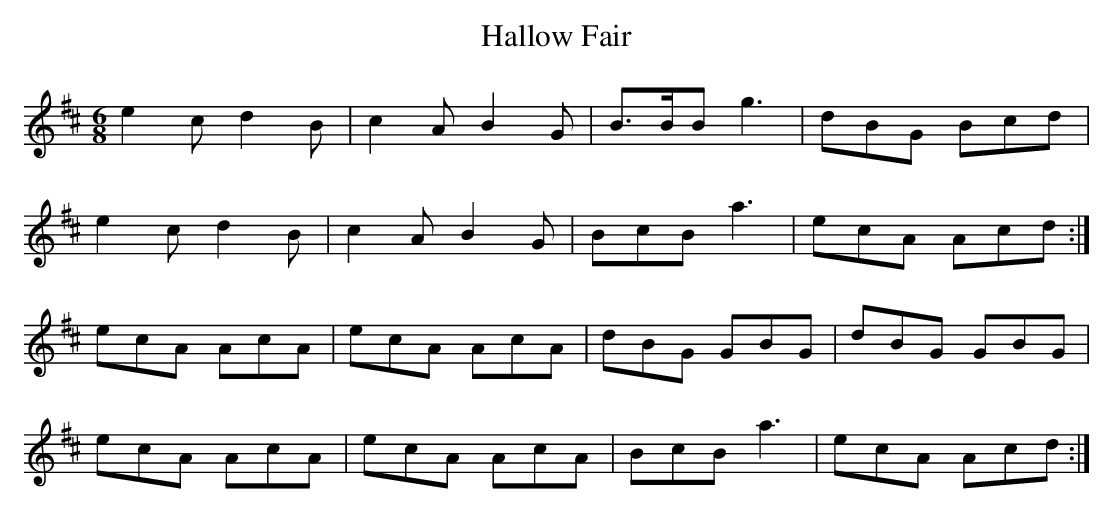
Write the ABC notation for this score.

X:1
T:Hallow Fair
M:6/8
L:1/8
K:Amix
e2c d2B | c2A B2G | B>BB g3 | dBG Bcd  |
e2c d2B | c2A B2G | BcB  a3 | ecA Acd :|
ecA AcA | ecA AcA | dBG GBG | dBG GBG  |
ecA AcA | ecA AcA | BcB  a3 | ecA Acd :|
